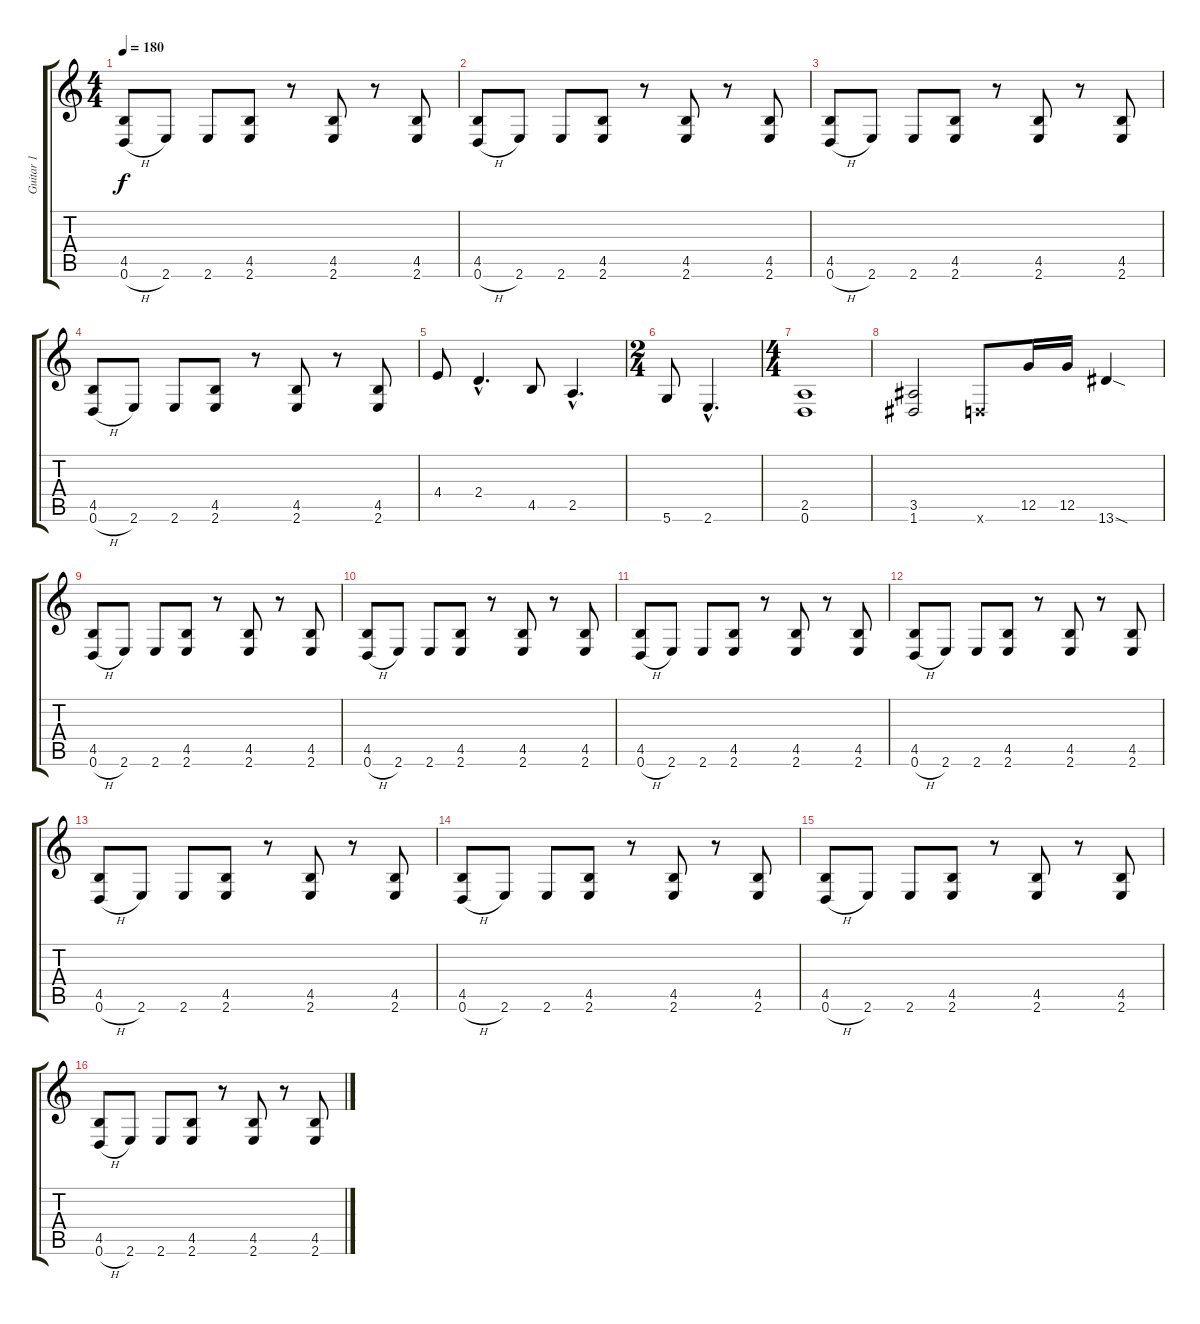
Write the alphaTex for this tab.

\track ("Guitar 1" "Guitar 1") {instrument distortionguitar}
\staff {score tabs}
\tuning (D4 A3 F3 C3 G2 D2) {hide}
\ts (4 4)
\tempo 180
\clef g2
\ks c
(4.5 0.6{h}).8{dy f} 2.6.8 2.6.8 (4.5 2.6).8 r.8 (4.5 2.6).8 r.8 (4.5 2.6).8 |
(4.5 0.6{h}).8 2.6.8 2.6.8 (4.5 2.6).8 r.8 (4.5 2.6).8 r.8 (4.5 2.6).8 |
(4.5 0.6{h}).8 2.6.8 2.6.8 (4.5 2.6).8 r.8 (4.5 2.6).8 r.8 (4.5 2.6).8 |
(4.5 0.6{h}).8 2.6.8 2.6.8 (4.5 2.6).8 r.8 (4.5 2.6).8 r.8 (4.5 2.6).8 |
4.4.8 2.4{hac}.4{d} 4.5.8 2.5{hac}.4{d} |
\ts (2 4)
5.6.8 2.6{hac}.4{d} |
\ts (4 4)
(2.5 0.6).1 |
(3.5 1.6).2 0.6{x}.8 12.5.16 12.5.16 13.6{sod}.4 |
(4.5 0.6{h}).8 2.6.8 2.6.8 (4.5 2.6).8 r.8 (4.5 2.6).8 r.8 (4.5 2.6).8 |
(4.5 0.6{h}).8 2.6.8 2.6.8 (4.5 2.6).8 r.8 (4.5 2.6).8 r.8 (4.5 2.6).8 |
(4.5 0.6{h}).8 2.6.8 2.6.8 (4.5 2.6).8 r.8 (4.5 2.6).8 r.8 (4.5 2.6).8 |
(4.5 0.6{h}).8 2.6.8 2.6.8 (4.5 2.6).8 r.8 (4.5 2.6).8 r.8 (4.5 2.6).8 |
(4.5 0.6{h}).8 2.6.8 2.6.8 (4.5 2.6).8 r.8 (4.5 2.6).8 r.8 (4.5 2.6).8 |
(4.5 0.6{h}).8 2.6.8 2.6.8 (4.5 2.6).8 r.8 (4.5 2.6).8 r.8 (4.5 2.6).8 |
(4.5 0.6{h}).8 2.6.8 2.6.8 (4.5 2.6).8 r.8 (4.5 2.6).8 r.8 (4.5 2.6).8 |
(4.5 0.6{h}).8 2.6.8 2.6.8 (4.5 2.6).8 r.8 (4.5 2.6).8 r.8 (4.5 2.6).8
